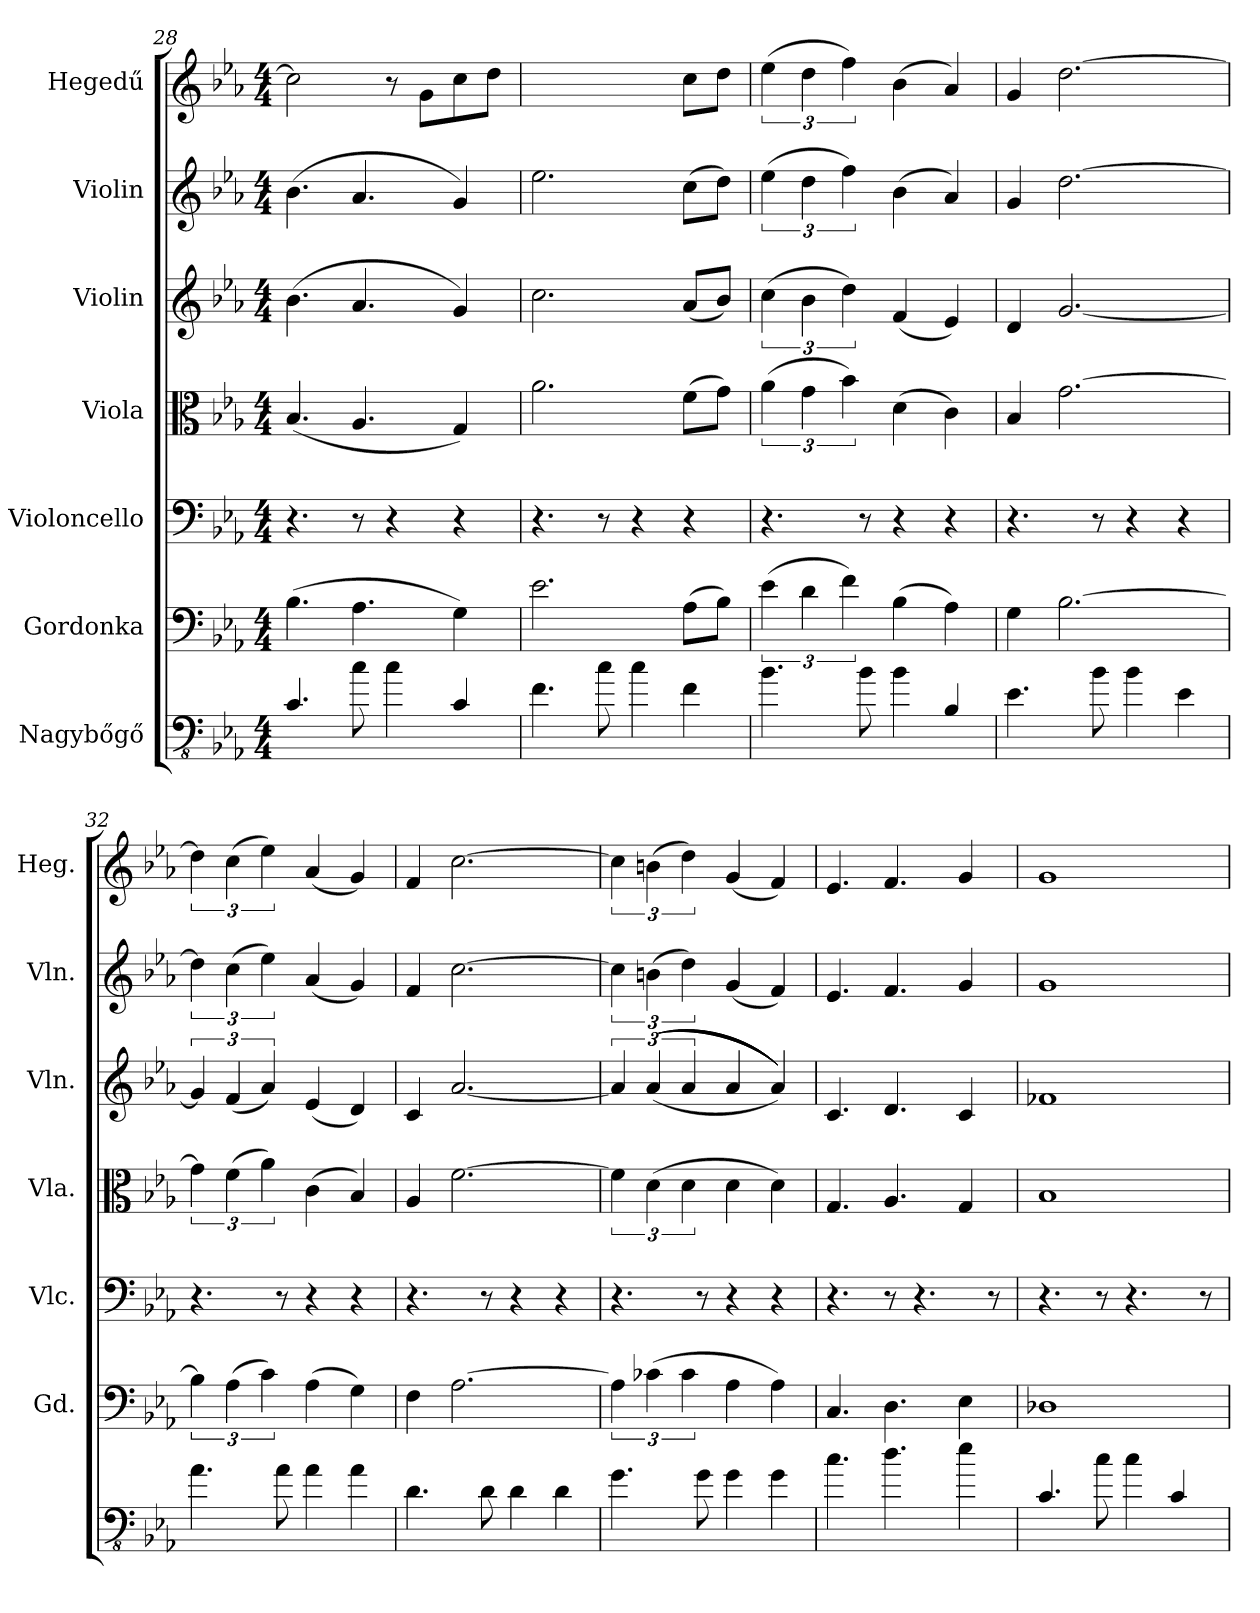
**kern	**kern	**kern	**kern	**kern	**kern	**kern
*part7	*part6	*part5	*part4	*part3	*part2	*part1
*staff7	*staff6	*staff5	*staff4	*staff3	*staff2	*staff1
*I"Nagybőgő	*I"Gordonka	*I"Violoncello	*I"Viola	*I"Violin	*I"Violin	*I"Hegedű
*	*I'Gd.	*I'Vlc.	*I'Vla.	*I'Vln.	*I'Vln.	*I'Heg.
*clefFv4	*clefF4	*clefF4	*clefC3	*clefG2	*clefG2	*clefG2
*ITrd7c12	*	*	*	*	*	*
*k[b-e-a-]	*k[b-e-a-]	*k[b-e-a-]	*k[b-e-a-]	*k[b-e-a-]	*k[b-e-a-]	*k[b-e-a-]
*M4/4	*M4/4	*M4/4	*M4/4	*M4/4	*M4/4	*M4/4
=28	=28	=28	=28	=28	=28	=28
4.CC/	(4.B-\	4.r	(4.B-/	(4.b-\	(4.b-\	2cc\]
8C\	4.A-\	8r	4.A-/	4.a-/	4.a-/	.
4C\	.	4r	.	.	.	8r
.	.	.	.	.	.	8g\L
4CC/	4G\)	4r	4G/)	4g/)	4g/)	8cc\
.	.	.	.	.	.	8dd\J
=29	=29	=29	=29	=29	=29	=29
4.FF\	2.e-\	4.r	2.a-\	2.cc\	2.ee-\	2.ee-\yy
8C\	.	8r	.	.	.	.
4C\	.	4r	.	.	.	.
4FF\	(8A-\L	4r	(8f\L	(8a-/L	(8cc\L	8cc\L
.	8B-\J)	.	8g\J)	8b-/J)	8dd\J)	8dd\J
=30	=30	=30	=30	=30	=30	=30
4.BB-\	(6e-\	4.r	(6a-\	(6cc\	(6ee-\	(6ee-\
.	6d\	.	6g\	6b-\	6dd\	6dd\
.	6f\)	.	6b-\)	6dd\)	6ff\)	6ff\)
8BB-\	.	8r	.	.	.	.
4BB-\	(4B-\	4r	(4d\	(4f/	(4b-\	(4b-\
4BBB-/	4A-\)	4r	4c\)	4e-/)	4a-/)	4a-/)
=31	=31	=31	=31	=31	=31	=31
4.EE-\	4G\	4.r	4B-/	4d/	4g/	4g/
.	[2.B-\	.	[2.g\	[2.g/	[2.dd\	[2.dd\
8BB-\	.	8r	.	.	.	.
4BB-\	.	4r	.	.	.	.
4EE-\	.	4r	.	.	.	.
=32	=32	=32	=32	=32	=32	=32
4.AA-\	6B-\]	4.r	6g\]	6g/]	6dd\]	6dd\]
.	(6A-\	.	(6f\	(6f/	(6cc\	(6cc\
.	6c\)	.	6a-\)	6a-/)	6ee-\)	6ee-\)
8AA-\	.	8r	.	.	.	.
4AA-\	(4A-\	4r	(4c\	(4e-/	(4a-/	(4a-/
4AA-\	4G\)	4r	4B-/)	4d/)	4g/)	4g/)
!!LO:PB:g=z
=33	=33	=33	=33	=33	=33	=33
4.DD\	4F\	4.r	4A-/	4c/	4f/	4f/
.	[2.A-\	.	[2.f\	[2.a-/	[2.cc\	[2.cc\
8DD\	.	8r	.	.	.	.
4DD\	.	4r	.	.	.	.
4DD\	.	4r	.	.	.	.
=34	=34	=34	=34	=34	=34	=34
4.GG\	6A-\]	4.r	6f\]	6a-/]	6cc\]	6cc\]
.	(6c-X\	.	(6d\	(((((6a-/	(6bn\	(6bn\
.	6c-\	.	6d\	6a-/	6dd\)	6dd\)
8GG\	.	8r	.	.	.	.
4GG\	4A-\	4r	4d\	4a-/	(4g/	(4g/
4GG\	4A-\)	4r	4d\)	4a-/)))))	4f/)	4f/)
=35	=35	=35	=35	=35	=35	=35
4.C\	4.C/	4.r	4.G/	4.c/	4.e-/	4.e-/
4.D\	4.D\	8r	4.A-/	4.d/	4.f/	4.f/
.	.	4.r	.	.	.	.
4E-\	4E-\	.	4G/	4c/	4g/	4g/
.	.	8r	.	.	.	.
=36	=36	=36	=36	=36	=36	=36
4.CC/	1D-X	4.r	1B-	1f-X	1g	1g
8C\	.	8r	.	.	.	.
4C\	.	4.r	.	.	.	.
4CC/	.	.	.	.	.	.
.	.	8r	.	.	.	.
=	=	=	=	=	=	=
*-	*-	*-	*-	*-	*-	*-
